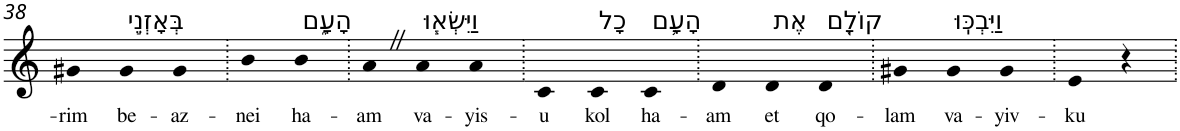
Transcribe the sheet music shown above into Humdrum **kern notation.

**kern	**text
*part1	*part1
*staff1	*staff1
*I"Piano	*
*I'Pno	*
!!LO:PB:g=z
*clefG2	*
*k[]	*
=38	=38
!	!LO:LY:b
4g#X	-rim
!LO:TX:a:t=בְּאָזְנֵ֣י	!
!	!LO:LY:b
4g#	be-
!	!LO:LY:b
4g#	-az-
=39.	=39.
!	!LO:LY:b
4b	-nei
!LO:TX:a:t=הָעָ֑ם	!
!	!LO:LY:b
4b	ha-
=40.	=40.
!	!LO:LY:b
4aZ	-am
!LO:TX:a:t=וַיִּשְׂא֧וּ	!
!	!LO:LY:b
4a	va-
!	!LO:LY:b
4a	-yis-
=41.	=41.
!	!LO:LY:b
4c	-u
!LO:TX:a:t=כָל	!
!	!LO:LY:b
4c	kol
!LO:TX:a:t=הָעָ֛ם	!
!	!LO:LY:b
4c	ha-
=42.	=42.
!	!LO:LY:b
4d	-am
!LO:TX:a:t=אֶת	!
!	!LO:LY:b
4d	et
!LO:TX:a:t=קוֹלָ֖ם	!
!	!LO:LY:b
4d	qo-
=43.	=43.
!	!LO:LY:b
4g#X	-lam
!LO:TX:a:t=וַיִּבְכּֽוּ	!
!	!LO:LY:b
4g#	va-
!	!LO:LY:b
4g#	-yiv-
=44.	=44.
!	!LO:LY:b
4e	-ku
4r	.
=.	=.
*-	*-
